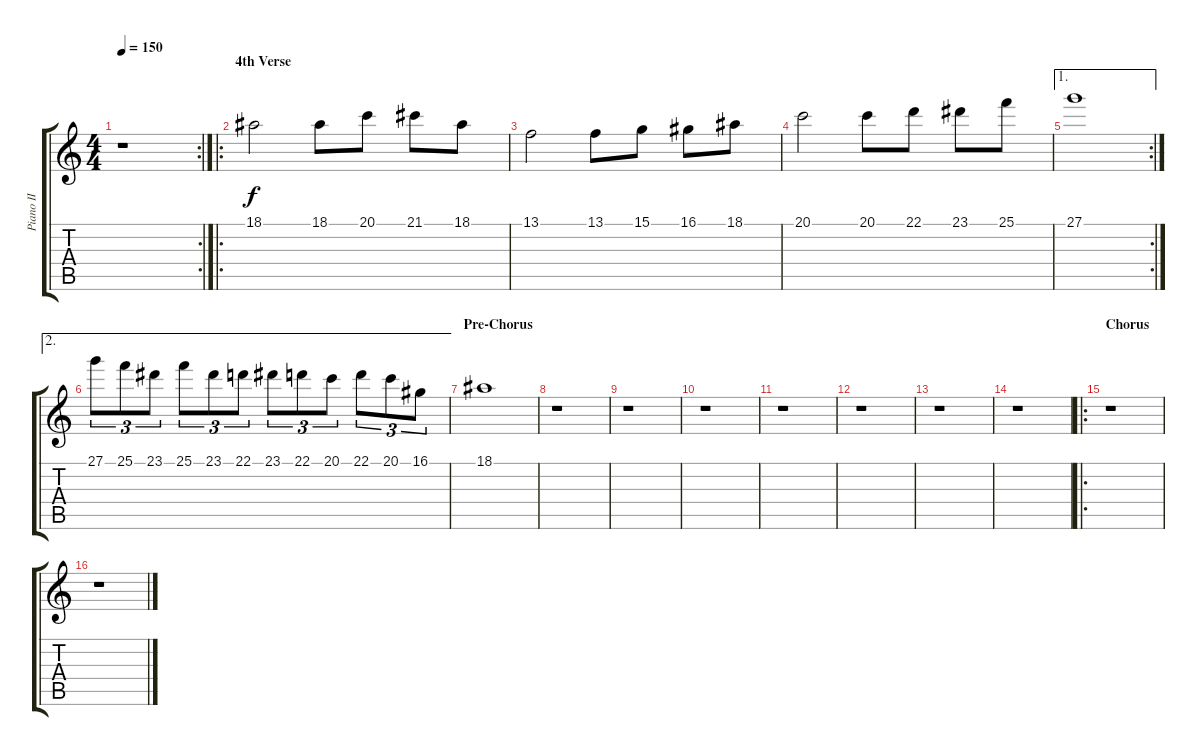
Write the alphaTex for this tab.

\track ("Piano II" "Piano II") {instrument acousticgrandpiano}
\staff {score tabs}
\tuning (E4 B3 G3 D3 A2 E2) {hide}
\rc 2
\ts (4 4)
\tempo 150
\clef g2
\ks c
r.1{dy f} |
\ro
\section ("" "4th Verse")
18.1.2 18.1.8 20.1.8 21.1.8 18.1.8 |
13.1.2 13.1.8 15.1.8 16.1.8 18.1.8 |
20.1.2 20.1.8 22.1.8 23.1.8 25.1.8 |
\ae 1
\rc 2
27.1.1 |
\ae 2
27.1.8{tu (3 2)} 25.1.8{tu (3 2)} 23.1.8{tu (3 2)} 25.1.8{tu (3 2)} 23.1.8{tu (3 2)} 22.1.8{tu (3 2)} 23.1.8{tu (3 2)} 22.1.8{tu (3 2)} 20.1.8{tu (3 2)} 22.1.8{tu (3 2)} 20.1.8{tu (3 2)} 16.1.8{tu (3 2)} |
\section ("" "Pre-Chorus")
18.1.1 |
r.1 |
r.1 |
r.1 |
r.1 |
r.1 |
r.1 |
r.1 |
\ro
\section ("" "Chorus")
r.1 |
r.1
